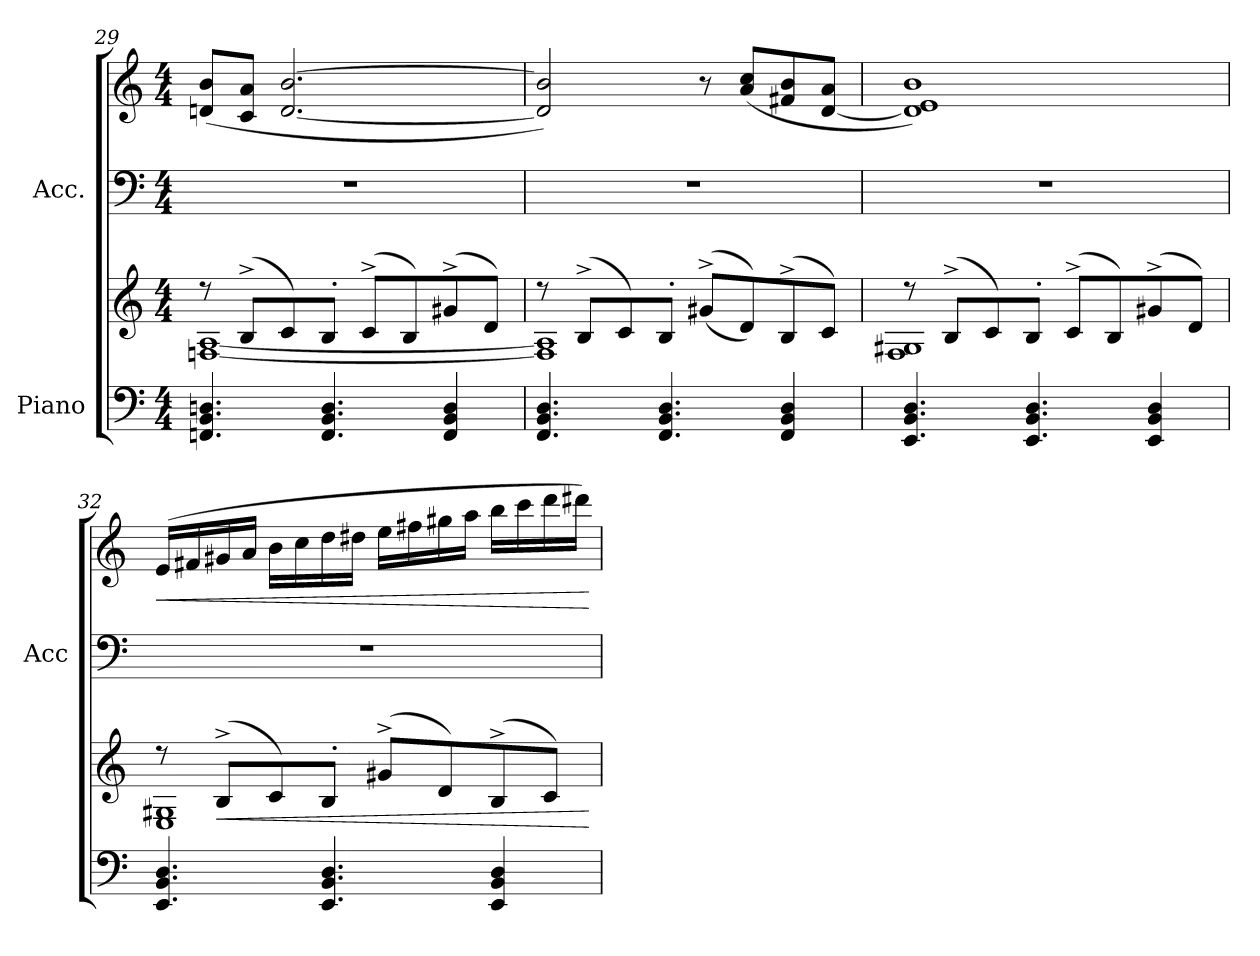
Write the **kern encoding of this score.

**kern	**kern	**dynam	**kern	**kern	**dynam
*part2	*part2	*part2	*part1	*part1	*part1
*staff4	*staff3	*staff3/4	*staff2	*staff1	*staff1/2
*I"Piano	*	*	*I"Acc.	*	*
*	*	*	*I'Acc	*	*
*clefF4	*clefG2	*	*clefF4	*clefG2	*
*k[]	*k[]	*	*k[]	*k[]	*
*M4/4	*M4/4	*	*M4/4	*M4/4	*
=29	=29	=29	=29	=29	=29
*	*^	*	*	*	*
4.FFn/ 4.BB/ 4.Dn/	8r	[1Fni [1A	.	1r	(<8dn/ 8b/L	.
.	(>8B^/L	.	.	.	8c/ 8a/J	.
.	8c/)	.	.	.	[2.d/ [2.b/	.
4.FF/ 4.BB/ 4.D/	8B'/J	.	.	.	.	.
.	(>8c^/L	.	.	.	.	.
.	8B/)	.	.	.	.	.
4FF/ 4BB/ 4D/	(>8g#X^/	.	.	.	.	.
.	8d/J)	.	.	.	.	.
!!LO:LB:g=z
=30	=30	=30	=30	=30	=30	=30
4.FF/ 4.BB/ 4.D/	8r	1F] 1A]	.	1r	2d/] 2b/])	.
.	(>8B^/L	.	.	.	.	.
.	8c/)	.	.	.	.	.
4.FF/ 4.BB/ 4.D/	8B'/J	.	.	.	.	.
.	(>(>8g#X^/L	.	.	.	8r	.
.	8d/))	.	.	.	(<8a/ 8cc/L	.
4FF/ 4BB/ 4D/	(>8B^/	.	.	.	8f#X/ 8b/	.
.	8c/J)	.	.	.	[8d/ 8a/J	.
=31	=31	=31	=31	=31	=31	=31
4.EE/ 4.BB/ 4.D/	8r	1F 1G#X	.	1r	1d] 1e 1b)	.
.	(>8B^/L	.	.	.	.	.
.	8c/)	.	.	.	.	.
4.EE/ 4.BB/ 4.D/	8B'/J	.	.	.	.	.
.	(>8c^/L	.	.	.	.	.
.	8B/)	.	.	.	.	.
4EE/ 4BB/ 4D/	(>8g#X^/	.	.	.	.	.
.	8d/J)	.	.	.	.	.
=32	=32	=32	=32	=32	=32	=32
!	!	!	!	!	!	!LO:HP:b
4.EE/ 4.BB/ 4.D/	8r	1E 1G#X	.	1r	(>16e/LL	<
.	.	.	.	.	16f#X/	.
!	!	!	!LO:HP:b	!	!	!
.	(>8B^/L	.	<	.	16g#X/	.
.	.	.	.	.	16a/JJ	.
.	8c/)	.	.	.	16b\LL	.
.	.	.	.	.	16cc\	.
4.EE/ 4.BB/ 4.D/	8B'/J	.	.	.	16dd\	.
.	.	.	.	.	16dd#X\JJ	.
.	(>8g#X^/L	.	.	.	16ee\LL	.
.	.	.	.	.	16ff#X\	.
.	8d/)	.	.	.	16gg#X\	.
.	.	.	.	.	16aa\JJ	.
4EE/ 4BB/ 4D/	(>8B^/	.	.	.	16bb\LL	.
.	.	.	.	.	16ccc\	.
.	8c/J)	.	.	.	16ddd\	.
.	.	.	.	.	16ddd#X\JJ)	.
*	*v	*v	*	*	*	*
.	.	[	.	.	[
=	=	=	=	=	=
*-	*-	*-	*-	*-	*-
